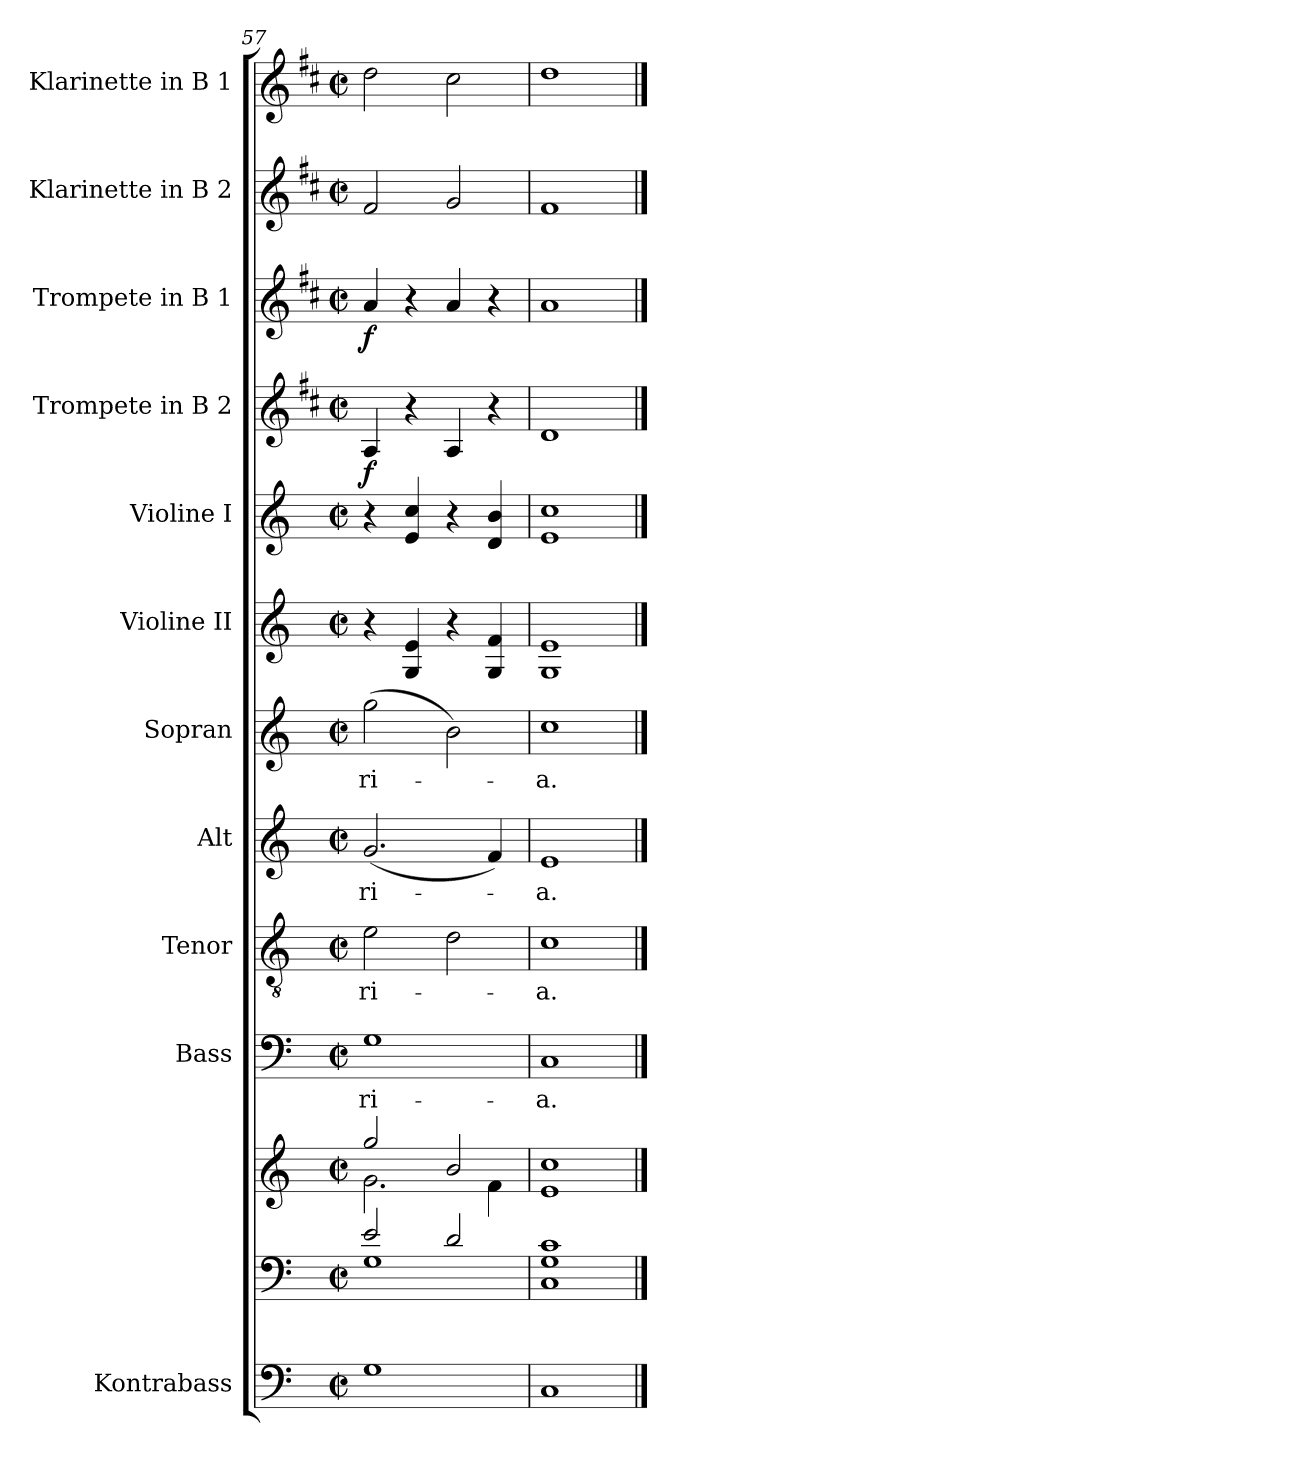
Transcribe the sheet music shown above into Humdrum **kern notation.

**kern	**kern	**kern	**kern	**text	**kern	**text	**kern	**text	**kern	**text	**kern	**kern	**kern	**dynam	**kern	**dynam	**kern	**kern
*part12	*part11	*part11	*part10	*part10	*part9	*part9	*part8	*part8	*part7	*part7	*part6	*part5	*part4	*part4	*part3	*part3	*part2	*part1
*staff13	*staff12	*staff11	*staff10	*staff10	*staff9	*staff9	*staff8	*staff8	*staff7	*staff7	*staff6	*staff5	*staff4	*staff4	*staff3	*staff3	*staff2	*staff1
*I"Kontrabass	*	*	*I"Bass	*	*I"Tenor	*	*I"Alt	*	*I"Sopran	*	*I"Violine II	*I"Violine I	*I"Trompete in B 2	*	*I"Trompete in B 1	*	*I"Klarinette in B 2	*I"Klarinette in B 1
*I'Kb.	*	*	*I'B	*	*I'T	*	*I'A	*	*I'S	*	*I'Vl. II	*I'Vl. I	*	*	*	*	*	*
*clefF4	*clefF4	*clefG2	*clefF4	*	*clefGv2	*	*clefG2	*	*clefG2	*	*clefG2	*clefG2	*clefG2	*	*clefG2	*	*clefG2	*clefG2
*ITrd7c12	*	*	*	*	*	*	*	*	*	*	*	*	*ITrd1c2	*	*ITrd1c2	*	*ITrd1c2	*ITrd1c2
*k[]	*k[]	*k[]	*k[]	*	*k[]	*	*k[]	*	*k[]	*	*k[]	*k[]	*k[]	*	*k[]	*	*k[]	*k[]
*C:	*C:	*C:	*C:	*	*C:	*	*C:	*	*C:	*	*C:	*C:	*C:	*	*C:	*	*C:	*C:
*M2/2	*M2/2	*M2/2	*M2/2	*	*M2/2	*	*M2/2	*	*M2/2	*	*M2/2	*M2/2	*M2/2	*	*M2/2	*	*M2/2	*M2/2
*met(c|)	*met(c|)	*met(c|)	*met(c|)	*	*met(c|)	*	*met(c|)	*	*met(c|)	*	*met(c|)	*met(c|)	*met(c|)	*	*met(c|)	*	*met(c|)	*met(c|)
=57	=57	=57	=57	=57	=57	=57	=57	=57	=57	=57	=57	=57	=57	=57	=57	=57	=57	=57
*	*^	*^	*	*	*	*	*	*	*	*	*	*	*	*	*	*	*	*
!	!	!	!	!	!	!LO:LY:b	!	!LO:LY:b	!	!LO:LY:b	!	!LO:LY:b	!	!	!	!LO:DY:b	!	!LO:DY:b	!	!
1GG	2e/	1G	2gg/	2.g\	1G	-ri-	2e\	-ri-	(<2.g/	-ri-	(>2gg\	-ri-	4r	4r	4G/	f	4g/	f	2e/	2cc\
.	.	.	.	.	.	.	.	.	.	.	.	.	4G/ 4e/	4e/ 4cc/	4r	.	4r	.	.	.
.	2d/	.	2b/	.	.	.	2d\	.	.	.	2b\)	.	4r	4r	4G/	.	4g/	.	2f/	2b\
.	.	.	.	4f\	.	.	.	.	4f/)	.	.	.	4G/ 4f/	4d/ 4b/	4r	.	4r	.	.	.
=58	=58	=58	=58	=58	=58	=58	=58	=58	=58	=58	=58	=58	=58	=58	=58	=58	=58	=58	=58	=58
!	!	!	!	!	!	!LO:LY:b	!	!LO:LY:b	!	!LO:LY:b	!	!LO:LY:b	!	!	!	!	!	!	!	!
1CC	1c	1C 1G	1cc	1e	1C	-a.	1c	-a.	1e	-a.	1cc	-a.	1G 1e	1e 1cc	1c	.	1g	.	1e	1cc
*	*v	*v	*	*	*	*	*	*	*	*	*	*	*	*	*	*	*	*	*	*
*	*	*v	*v	*	*	*	*	*	*	*	*	*	*	*	*	*	*	*	*
==	==	==	==	==	==	==	==	==	==	==	==	==	==	==	==	==	==	==
*-	*-	*-	*-	*-	*-	*-	*-	*-	*-	*-	*-	*-	*-	*-	*-	*-	*-	*-
